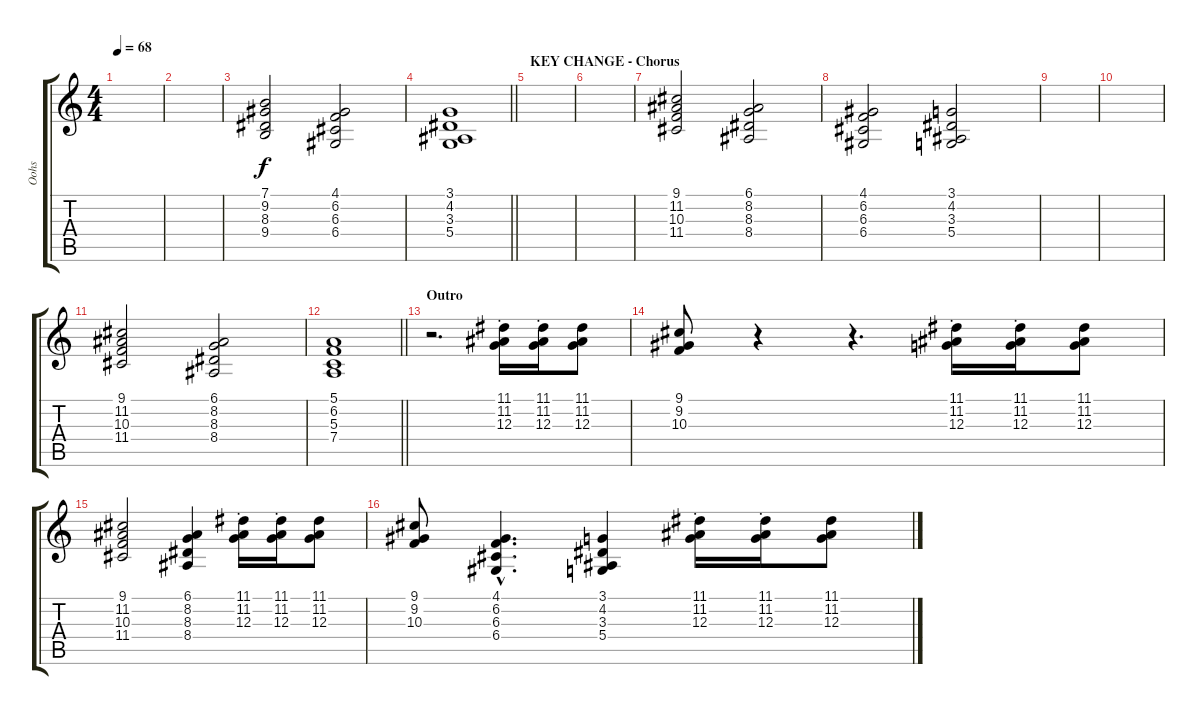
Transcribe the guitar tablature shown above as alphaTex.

\track ("Oohs" "Oohs") {instrument voiceoohs}
\staff {score tabs}
\tuning (E4 B3 G3 D3 A2 E2) {hide}
\ts (4 4)
\tempo 68
\clef g2
\ks c
|
|
(7.1 9.2 8.3 9.4).2 (4.1 6.2 6.3 6.4).2 |
\barLineRight lightlight
(3.1 4.2 3.3 5.4).1 |
\section ("" "KEY CHANGE - Chorus")
|
|
(9.1 11.2 10.3 11.4).2 (6.1 8.2 8.3 8.4).2 |
(4.1 6.2 6.3 6.4).2 (3.1 4.2 3.3 5.4).2 |
|
|
(9.1 11.2 10.3 11.4).2 (6.1 8.2 8.3 8.4).2 |
\barLineRight lightlight
(5.1 6.2 5.3 7.4).1 |
\section ("" "Outro")
r.2{d} (11.1{st} 11.2{st} 12.3{st}).16 (11.1{st} 11.2{st} 12.3{st}).16 (11.1 11.2 12.3).8 |
(9.1 9.2 10.3).8 r.4 r.4{d} (11.1{st} 11.2{st} 12.3{st}).16 (11.1{st} 11.2{st} 12.3{st}).16 (11.1 11.2 12.3).8 |
(9.1 11.2 10.3 11.4).2 (6.1 8.2 8.3 8.4).4 (11.1{st} 11.2{st} 12.3{st}).16 (11.1{st} 11.2{st} 12.3{st}).16 (11.1 11.2 12.3).8 |
(9.1 9.2 10.3).8 (4.1{hac} 6.2{hac} 6.3{hac} 6.4{hac}).4{d} (3.1 4.2 3.3 5.4).4 (11.1{st} 11.2{st} 12.3{st}).16 (11.1{st} 11.2{st} 12.3{st}).16 (11.1 11.2 12.3).8
